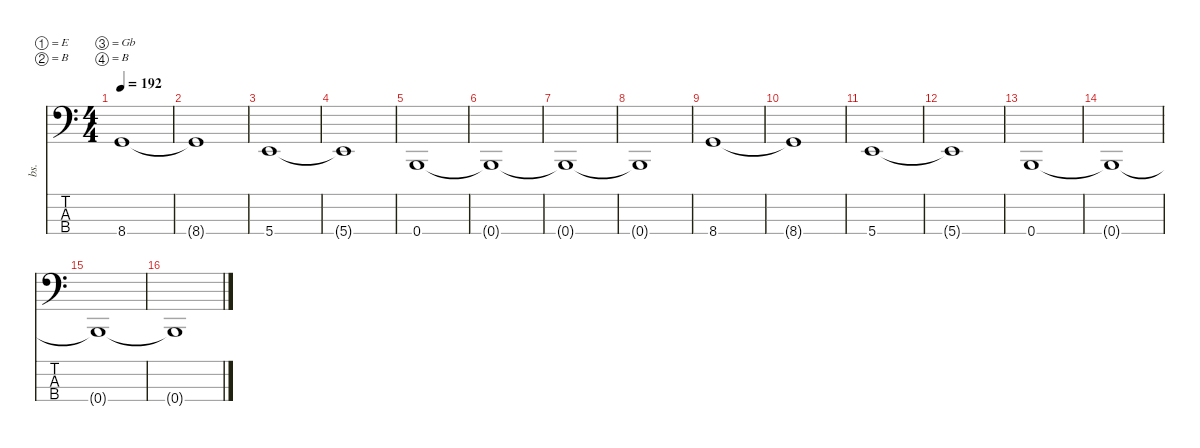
\defaultSystemsLayout 4
\hideDynamics
\bracketExtendMode nobrackets
\otherSystemsTrackNameOrientation horizontal
\track ("Electric Bass" "bs.") {instrument electricbassfinger}
\staff {score tabs}
\tuning (E2 B1 Gb1 B0)
\ts (4 4)
\tempo 192
\clef f4
\ks c
8.4.1{dy ff beam Up} |
8.4{t}.1{beam Up} |
5.4.1{beam Up} |
5.4{t}.1{beam Up} |
0.4.1{beam Up} |
0.4{t}.1{beam Up} |
0.4{t}.1{beam Up} |
0.4{t}.1{beam Up} |
8.4.1{beam Up} |
8.4{t}.1{beam Up} |
5.4.1{beam Up} |
5.4{t}.1{beam Up} |
0.4.1{beam Up} |
0.4{t}.1{beam Up} |
0.4{t}.1{beam Up} |
0.4{t}.1{beam Up}
